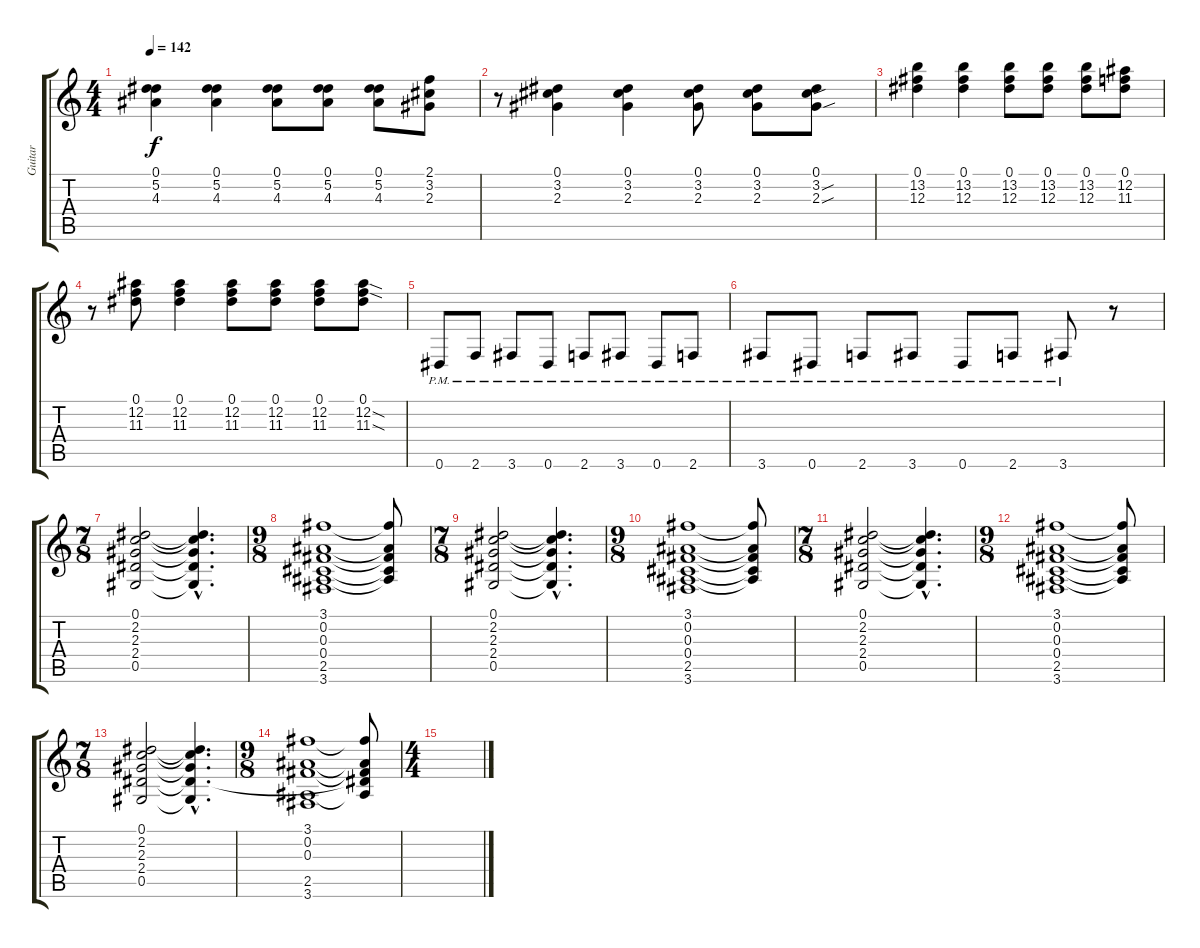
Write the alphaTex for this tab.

\track ("Guitar" "Guitar") {instrument electricguitarclean}
\staff {score tabs}
\tuning (Eb4 Bb3 Gb3 Db3 Ab2 Eb2) {hide}
\ts (4 4)
\tempo 142
\clef g2
\ks c
(0.1 5.2 4.3).4{dy f} (0.1 5.2 4.3).4 (0.1 5.2 4.3).8 (0.1 5.2 4.3).8 (0.1 5.2 4.3).8 (2.1 3.2 2.3).8 |
r.8 (0.1 3.2 2.3).4 (0.1 3.2 2.3).4 (0.1 3.2 2.3).8 (0.1 3.2 2.3).8 (0.1 3.2{sou} 2.3{sou}).8 |
(0.1 13.2 12.3).4 (0.1 13.2 12.3).4 (0.1 13.2 12.3).8 (0.1 13.2 12.3).8 (0.1 13.2 12.3).8 (0.1 12.2 11.3).8 |
r.8 (0.1 12.2 11.3).8 (0.1 12.2 11.3).4 (0.1 12.2 11.3).8 (0.1 12.2 11.3).8 (0.1 12.2 11.3).8 (0.1 12.2{sod} 11.3{sod}).8 |
0.6{pm}.8 2.6{pm}.8 3.6{pm}.8 0.6{pm}.8 2.6{pm}.8 3.6{pm}.8 0.6{pm}.8 2.6{pm}.8 |
3.6{pm}.8 0.6{pm}.8 2.6{pm}.8 3.6{pm}.8 0.6{pm}.8 2.6{pm}.8 3.6{pm}.8 r.8 |
\ts (7 8)
(0.1 2.2 2.3 2.4 0.5).2 (0.1{hac t} 2.2{hac t} 2.3{hac t} 2.4{hac t} 0.5{hac t}).4{d} |
\ts (9 8)
(3.1 0.2 0.3 0.4 2.5 3.6).1 (3.1{t} 0.2{t} 0.3{t} 0.4{t} 2.5{t}).8 |
\ts (7 8)
(0.1 2.2 2.3 2.4 0.5).2 (0.1{hac t} 2.2{hac t} 2.3{hac t} 2.4{hac t} 0.5{hac t}).4{d} |
\ts (9 8)
(3.1 0.2 0.3 0.4 2.5 3.6).1 (3.1{t} 0.2{t} 0.3{t} 0.4{t} 2.5{t}).8 |
\ts (7 8)
(0.1 2.2 2.3 2.4 0.5).2 (0.1{hac t} 2.2{hac t} 2.3{hac t} 2.4{hac t} 0.5{hac t}).4{d} |
\ts (9 8)
(3.1 0.2 0.3 0.4 2.5 3.6).1 (3.1{t} 0.2{t} 0.3{t} 0.4{t} 2.5{t}).8 |
\ts (7 8)
(0.1 2.2 2.3 2.4 0.5).2 (0.1{hac t} 2.2{hac t} 2.3{hac t} 2.4{hac t} 0.5{hac t}).4{d} |
\ts (9 8)
(3.1 0.2 0.3 2.5 3.6).1 (3.1{t} 0.2{t} 0.3{t} 2.4{t} 2.5{t}).8 |
\ts (4 4)
